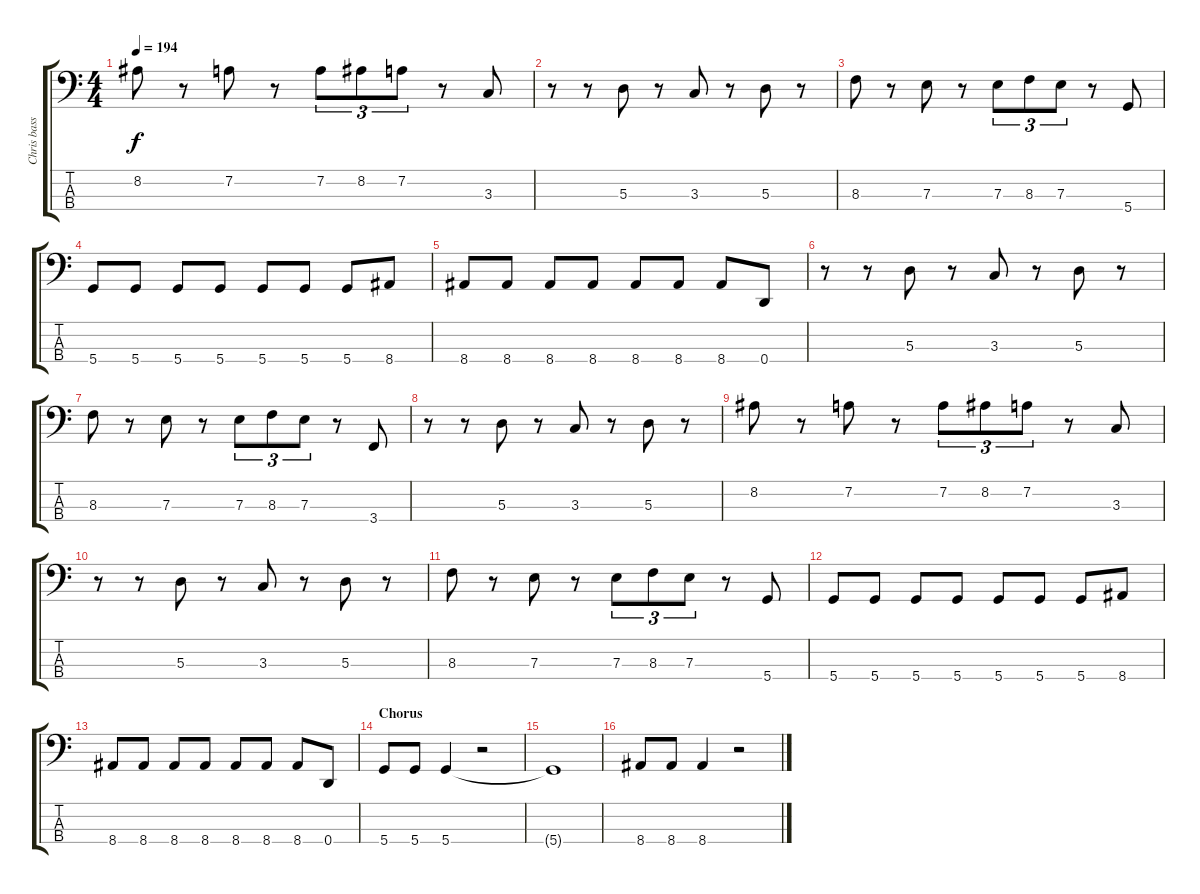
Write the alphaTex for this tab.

\track ("Chris bass" "Chris bass") {instrument electricbasspick}
\staff {score tabs}
\tuning (G2 D2 A1 D1) {hide}
\ts (4 4)
\tempo 194
\clef f4
\ks c
8.2.8{dy f} r.8 7.2.8 r.8 7.2.8{tu (3 2)} 8.2.8{tu (3 2)} 7.2.8{tu (3 2)} r.8 3.3.8 |
r.8 r.8 5.3.8 r.8 3.3.8 r.8 5.3.8 r.8 |
8.3.8 r.8 7.3.8 r.8 7.3.8{tu (3 2)} 8.3.8{tu (3 2)} 7.3.8{tu (3 2)} r.8 5.4.8 |
5.4.8 5.4.8 5.4.8 5.4.8 5.4.8 5.4.8 5.4.8 8.4.8 |
8.4.8 8.4.8 8.4.8 8.4.8 8.4.8 8.4.8 8.4.8 0.4.8 |
r.8 r.8 5.3.8 r.8 3.3.8 r.8 5.3.8 r.8 |
8.3.8 r.8 7.3.8 r.8 7.3.8{tu (3 2)} 8.3.8{tu (3 2)} 7.3.8{tu (3 2)} r.8 3.4.8 |
r.8 r.8 5.3.8 r.8 3.3.8 r.8 5.3.8 r.8 |
8.2.8 r.8 7.2.8 r.8 7.2.8{tu (3 2)} 8.2.8{tu (3 2)} 7.2.8{tu (3 2)} r.8 3.3.8 |
r.8 r.8 5.3.8 r.8 3.3.8 r.8 5.3.8 r.8 |
8.3.8 r.8 7.3.8 r.8 7.3.8{tu (3 2)} 8.3.8{tu (3 2)} 7.3.8{tu (3 2)} r.8 5.4.8 |
5.4.8 5.4.8 5.4.8 5.4.8 5.4.8 5.4.8 5.4.8 8.4.8 |
8.4.8 8.4.8 8.4.8 8.4.8 8.4.8 8.4.8 8.4.8 0.4.8 |
\section ("" "Chorus")
5.4.8 5.4.8 5.4.4 r.2 |
5.4{t}.1 |
8.4.8 8.4.8 8.4.4 r.2
